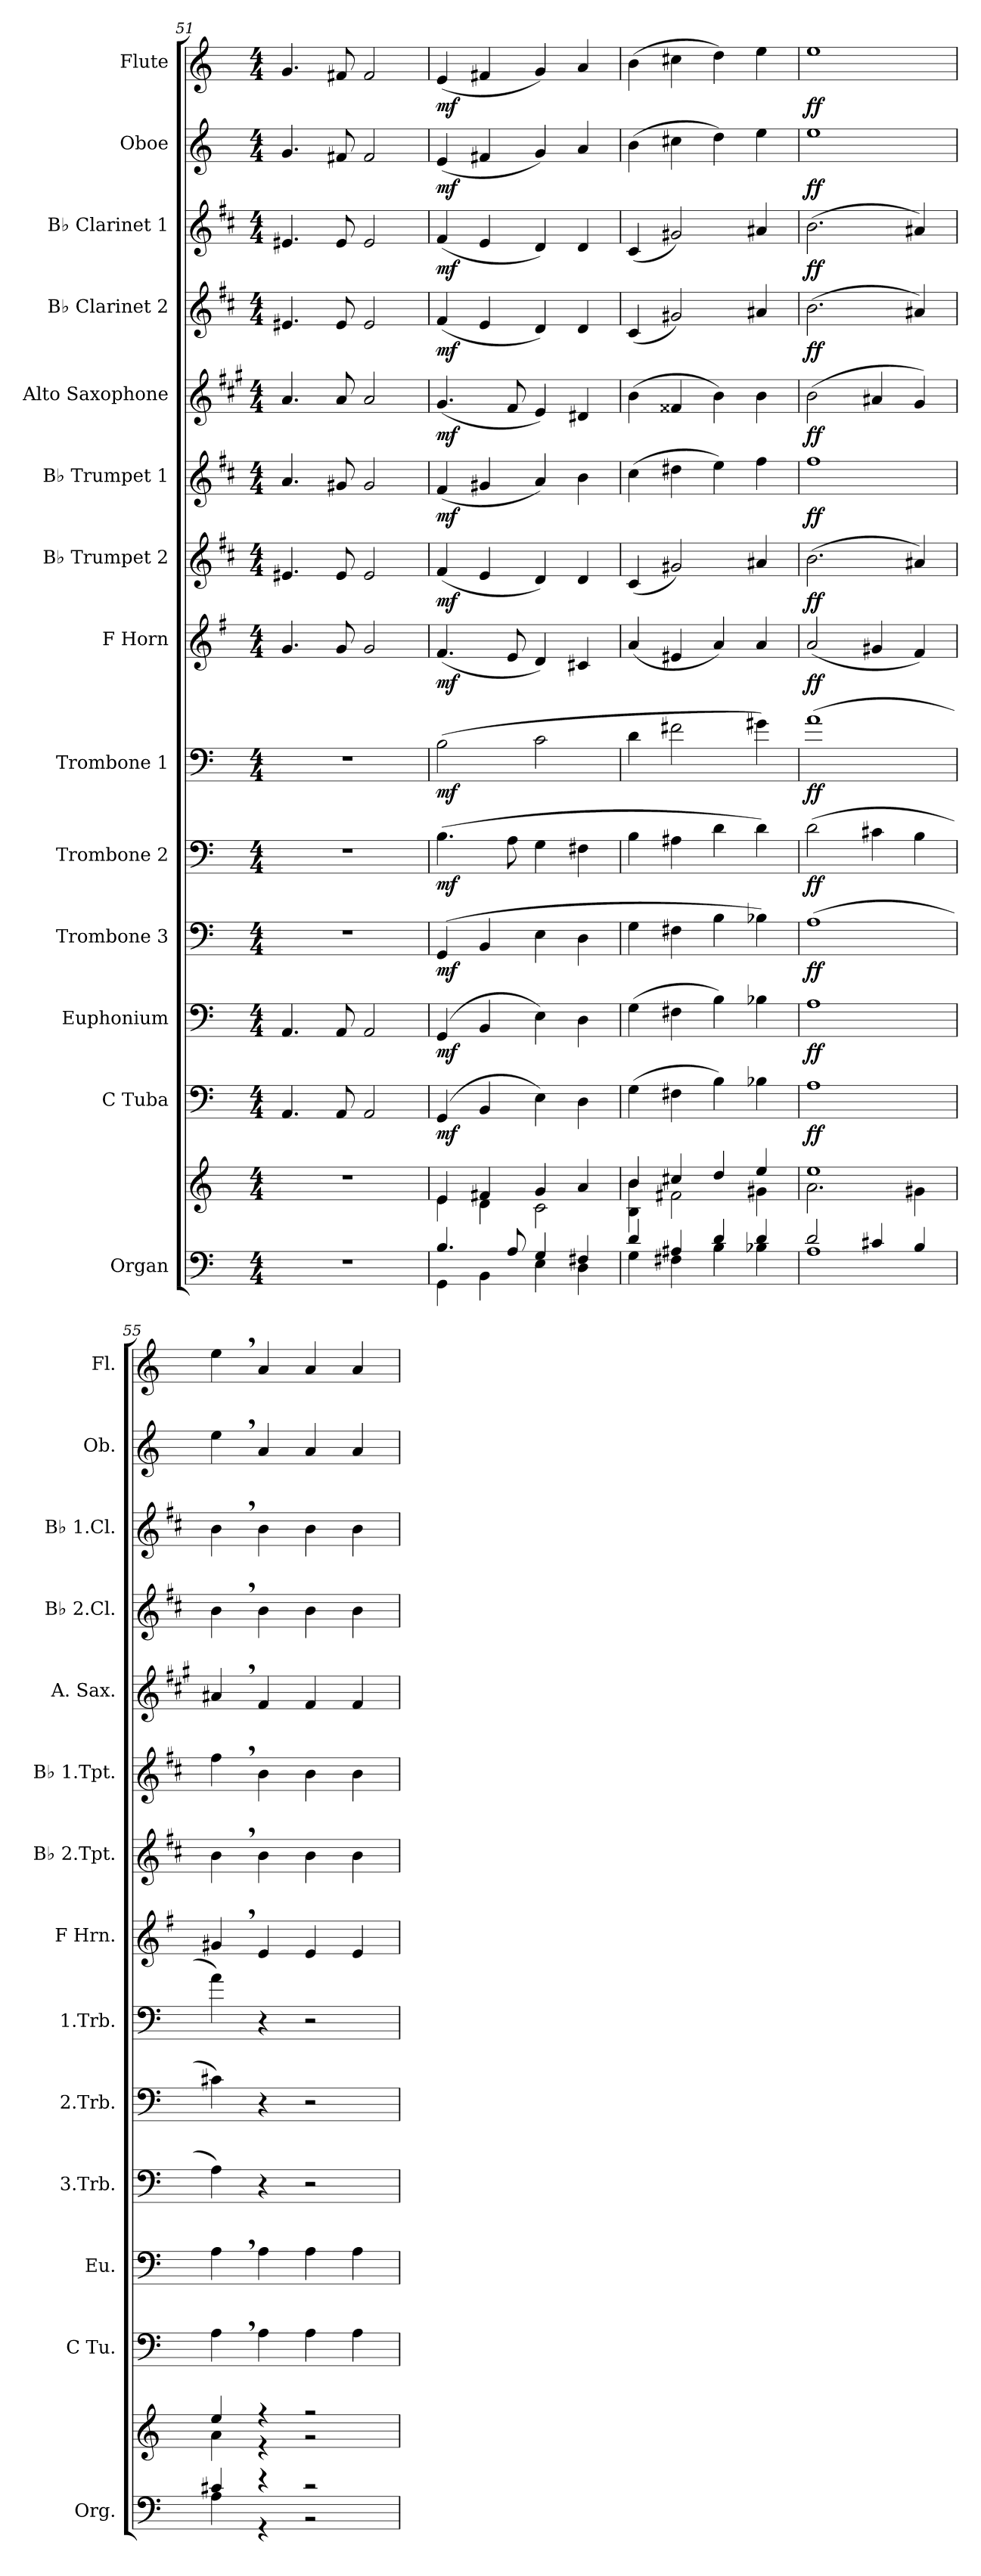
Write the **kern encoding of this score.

**kern	**kern	**kern	**dynam	**kern	**dynam	**kern	**dynam	**kern	**dynam	**kern	**dynam	**kern	**dynam	**kern	**dynam	**kern	**dynam	**kern	**dynam	**kern	**dynam	**kern	**dynam	**kern	**dynam	**kern	**dynam
*part14	*part14	*part13	*part13	*part12	*part12	*part11	*part11	*part10	*part10	*part9	*part9	*part8	*part8	*part7	*part7	*part6	*part6	*part5	*part5	*part4	*part4	*part3	*part3	*part2	*part2	*part1	*part1
*staff15	*staff14	*staff13	*staff13	*staff12	*staff12	*staff11	*staff11	*staff10	*staff10	*staff9	*staff9	*staff8	*staff8	*staff7	*staff7	*staff6	*staff6	*staff5	*staff5	*staff4	*staff4	*staff3	*staff3	*staff2	*staff2	*staff1	*staff1
*I"Organ	*	*I"C Tuba	*	*I"Euphonium	*	*I"Trombone 3	*	*I"Trombone 2	*	*I"Trombone 1	*	*I"F Horn	*	*I"B♭ Trumpet 2	*	*I"B♭ Trumpet 1	*	*I"Alto Saxophone	*	*I"B♭ Clarinet 2	*	*I"B♭ Clarinet 1	*	*I"Oboe	*	*I"Flute	*
*I'Org.	*	*I'C Tu.	*	*I'Eu.	*	*I'3.Trb.	*	*I'2.Trb.	*	*I'1.Trb.	*	*I'F Hrn.	*	*I'B♭ 2.Tpt.	*	*I'B♭ 1.Tpt.	*	*I'A. Sax.	*	*I'B♭ 2.Cl.	*	*I'B♭ 1.Cl.	*	*I'Ob.	*	*I'Fl.	*
*clefF4	*clefG2	*clefF4	*	*clefF4	*	*clefF4	*	*clefF4	*	*clefF4	*	*clefG2	*	*clefG2	*	*clefG2	*	*clefG2	*	*clefG2	*	*clefG2	*	*clefG2	*	*clefG2	*
*	*	*	*	*	*	*	*	*	*	*	*	*ITrd4c7	*	*ITrd1c2	*	*ITrd1c2	*	*ITrd5c9	*	*ITrd1c2	*	*ITrd1c2	*	*	*	*	*
*k[]	*k[]	*k[]	*	*k[]	*	*k[]	*	*k[]	*	*k[]	*	*k[]	*	*k[]	*	*k[]	*	*k[]	*	*k[]	*	*k[]	*	*k[]	*	*k[]	*
*C:	*C:	*C:	*	*C:	*	*C:	*	*C:	*	*C:	*	*C:	*	*C:	*	*C:	*	*C:	*	*C:	*	*C:	*	*C:	*	*C:	*
*M4/4	*M4/4	*M4/4	*	*M4/4	*	*M4/4	*	*M4/4	*	*M4/4	*	*M4/4	*	*M4/4	*	*M4/4	*	*M4/4	*	*M4/4	*	*M4/4	*	*M4/4	*	*M4/4	*
=51	=51	=51	=51	=51	=51	=51	=51	=51	=51	=51	=51	=51	=51	=51	=51	=51	=51	=51	=51	=51	=51	=51	=51	=51	=51	=51	=51
1r	1r	4.AA/	.	4.AA/	.	1r	.	1r	.	1r	.	4.c/	.	4.d#X/	.	4.g/	.	4.c/	.	4.d#X/	.	4.d#X/	.	4.g/	.	4.g/	.
.	.	8AA/	.	8AA/	.	.	.	.	.	.	.	8c/	.	8d#/	.	8f#X/	.	8c/	.	8d#/	.	8d#/	.	8f#X/	.	8f#X/	.
.	.	2AA/	.	2AA/	.	.	.	.	.	.	.	2c/	.	2d#/	.	2f#/	.	2c/	.	2d#/	.	2d#/	.	2f#/	.	2f#/	.
=52	=52	=52	=52	=52	=52	=52	=52	=52	=52	=52	=52	=52	=52	=52	=52	=52	=52	=52	=52	=52	=52	=52	=52	=52	=52	=52	=52
*^	*^	*	*	*	*	*	*	*	*	*	*	*	*	*	*	*	*	*	*	*	*	*	*	*	*	*	*
!	!	!	!	!	!LO:DY:b	!	!LO:DY:b	!	!LO:DY:b	!	!LO:DY:b	!	!LO:DY:b	!	!LO:DY:b	!	!LO:DY:b	!	!LO:DY:b	!	!LO:DY:b	!	!LO:DY:b	!	!LO:DY:b	!	!LO:DY:b	!	!LO:DY:b
4.B/	4GG\	4e/	4e\	(4GG/	mf	(4GG/	mf	(4GG/	mf	(4.B\	mf	(2B\	mf	(4.B/	mf	(4e/	mf	(4e/	mf	(4.B/	mf	(4e/	mf	(4e/	mf	(4e/	mf	(4e/	mf
.	4BB\	4f#X/	4d\	4BB/	.	4BB/	.	4BB/	.	.	.	.	.	.	.	4d/	.	4f#X/	.	.	.	4d/	.	4d/	.	4f#X/	.	4f#X/	.
8A/	.	.	.	.	.	.	.	.	.	8A\	.	.	.	8A/	.	.	.	.	.	8A/	.	.	.	.	.	.	.	.	.
4G/	4E\	4g/	2c\	4E\)	.	4E\)	.	4E\	.	4G\	.	2c\	.	4G/)	.	4c/)	.	4g/)	.	4G/)	.	4c/)	.	4c/)	.	4g/)	.	4g/)	.
4F#X/	4D\	4a/	.	4D\	.	4D\	.	4D\	.	4F#X\	.	.	.	4F#X/	.	4c/	.	4a\	.	4F#X/	.	4c/	.	4c/	.	4a/	.	4a/	.
=53	=53	=53	=53	=53	=53	=53	=53	=53	=53	=53	=53	=53	=53	=53	=53	=53	=53	=53	=53	=53	=53	=53	=53	=53	=53	=53	=53	=53	=53
4d/	4G\	4b/	4B\ 4b\	(4G\	.	(4G\	.	4G\	.	4B\	.	4d\	.	(4d/	.	(4B/	.	(4b\	.	(4d\	.	(4B/	.	(4B/	.	(4b\	.	(4b\	.
4A#X/	4F#X\	4cc#X/	2f#X\	4F#X\	.	4F#X\	.	4F#X\	.	4A#X\	.	2f#X\	.	4A#X/	.	2f#X/)	.	4cc#X\	.	4A#X/	.	2f#X/)	.	2f#X/)	.	4cc#X\	.	4cc#X\	.
4d/	4B\	4dd/	.	4B\)	.	4B\)	.	4B\	.	4d\	.	.	.	4d/)	.	.	.	4dd\)	.	4d\)	.	.	.	.	.	4dd\)	.	4dd\)	.
4d/	4B-X\	4ee/	4g#X\	4B-X\	.	4B-X\	.	4B-X\)	.	4d\)	.	4g#X\)	.	4d/	.	4g#X/	.	4ee\	.	4d\	.	4g#X/	.	4g#X/	.	4ee\	.	4ee\	.
=54	=54	=54	=54	=54	=54	=54	=54	=54	=54	=54	=54	=54	=54	=54	=54	=54	=54	=54	=54	=54	=54	=54	=54	=54	=54	=54	=54	=54	=54
!	!	!	!	!	!LO:DY:b	!	!LO:DY:b	!	!LO:DY:b	!	!LO:DY:b	!	!LO:DY:b	!	!LO:DY:b	!	!LO:DY:b	!	!LO:DY:b	!	!LO:DY:b	!	!LO:DY:b	!	!LO:DY:b	!	!LO:DY:b	!	!LO:DY:b
2d/	1A	1ee	2.a\	1A	ff	1A	ff	(1A	ff	(2d\	ff	(1a	ff	(2d/	ff	(2.a\	ff	1ee	ff	(2d\	ff	(2.a\	ff	(2.a\	ff	1ee	ff	1ee	ff
4c#X/	.	.	.	.	.	.	.	.	.	4c#X\	.	.	.	4c#X/	.	.	.	.	.	4c#X/	.	.	.	.	.	.	.	.	.
4B/	.	.	4g#X\	.	.	.	.	.	.	4B\	.	.	.	4B/)	.	4g#X/)	.	.	.	4B/)	.	4g#X/)	.	4g#X/)	.	.	.	.	.
=55	=55	=55	=55	=55	=55	=55	=55	=55	=55	=55	=55	=55	=55	=55	=55	=55	=55	=55	=55	=55	=55	=55	=55	=55	=55	=55	=55	=55	=55
4c#X/	4A\	4ee/	4a\	4A,\	.	4A,\	.	4A\)	.	4c#X\)	.	4a\)	.	4c#X,/	.	4a,\	.	4ee,\	.	4c#X,/	.	4a,\	.	4a,\	.	4ee,\	.	4ee,\	.
4r	4r	4r	4r	4A\	.	4A\	.	4r	.	4r	.	4r	.	4A/	.	4a\	.	4a\	.	4A/	.	4a\	.	4a\	.	4a/	.	4a/	.
2r	2r	2r	2r	4A\	.	4A\	.	2r	.	2r	.	2r	.	4A/	.	4a\	.	4a\	.	4A/	.	4a\	.	4a\	.	4a/	.	4a/	.
.	.	.	.	4A\	.	4A\	.	.	.	.	.	.	.	4A/	.	4a\	.	4a\	.	4A/	.	4a\	.	4a\	.	4a/	.	4a/	.
*v	*v	*	*	*	*	*	*	*	*	*	*	*	*	*	*	*	*	*	*	*	*	*	*	*	*	*	*	*	*
*	*v	*v	*	*	*	*	*	*	*	*	*	*	*	*	*	*	*	*	*	*	*	*	*	*	*	*	*	*
=	=	=	=	=	=	=	=	=	=	=	=	=	=	=	=	=	=	=	=	=	=	=	=	=	=	=	=
*-	*-	*-	*-	*-	*-	*-	*-	*-	*-	*-	*-	*-	*-	*-	*-	*-	*-	*-	*-	*-	*-	*-	*-	*-	*-	*-	*-
